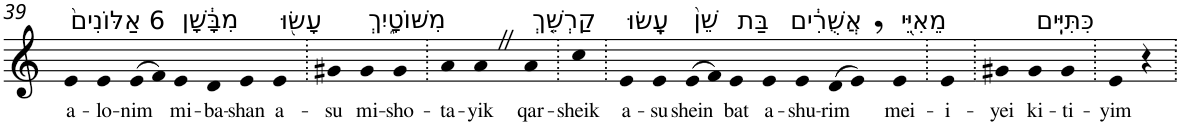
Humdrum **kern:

**kern	**text
*part1	*part1
*staff1	*staff1
*I"Piano	*
*I'Pno	*
!!LO:PB:g=z
*clefG2	*
*k[]	*
=39	=39
!LO:TX:a:t=6 אַלּוֹנִים֙	!
!	!LO:LY:b
4e	a-
!	!LO:LY:b
4e	-lo-
!	!LO:LY:b
(>8e	-nim
8f)	.
!LO:TX:a:t=מִבָּ֔שָׁן	!
!	!LO:LY:b
4e	mi-
!	!LO:LY:b
4d	-ba-
!	!LO:LY:b
4e	-shan
!LO:TX:a:t=עָשׂ֖וּ	!
!	!LO:LY:b
4e	a-
=40.	=40.
!	!LO:LY:b
4g#X	-su
!LO:TX:a:t=מִשּׁוֹטָ֑יִךְ	!
!	!LO:LY:b
4g#	mi-
!	!LO:LY:b
4g#	-sho-
=41.	=41.
!	!LO:LY:b
4a	-ta-
!	!LO:LY:b
4aZ	-yik
!LO:TX:a:t=קַרְשֵׁ֤ךְ	!
!	!LO:LY:b
4a	qar-
=42.	=42.
!	!LO:LY:b
4cc	-sheik
=43.	=43.
!LO:TX:a:t=עָֽשׂוּ	!
!	!LO:LY:b
4e	a-
!	!LO:LY:b
4e	-su
!LO:TX:a:t=שֵׁן֙	!
!	!LO:LY:b
(>8e	shein
8f)	.
!LO:TX:a:t=בַּת	!
!	!LO:LY:b
4e	bat
!LO:TX:a:t=אֲשֻׁרִ֔ים	!
!	!LO:LY:b
4e	a-
!	!LO:LY:b
4e	-shu-
!	!LO:LY:b
(>8d	-rim
8e,)	.
!LO:TX:a:t=מֵאִיֵּ֖י	!
!	!LO:LY:b
4e	mei-
=44.	=44.
!	!LO:LY:b
4e	-i-
=45.	=45.
!	!LO:LY:b
4g#X	-yei
!LO:TX:a:t=כִּתִּיִּֽים	!
!	!LO:LY:b
4g#	ki-
!	!LO:LY:b
4g#	-ti-
=46.	=46.
!	!LO:LY:b
4e	-yim
4r	.
=.	=.
*-	*-
